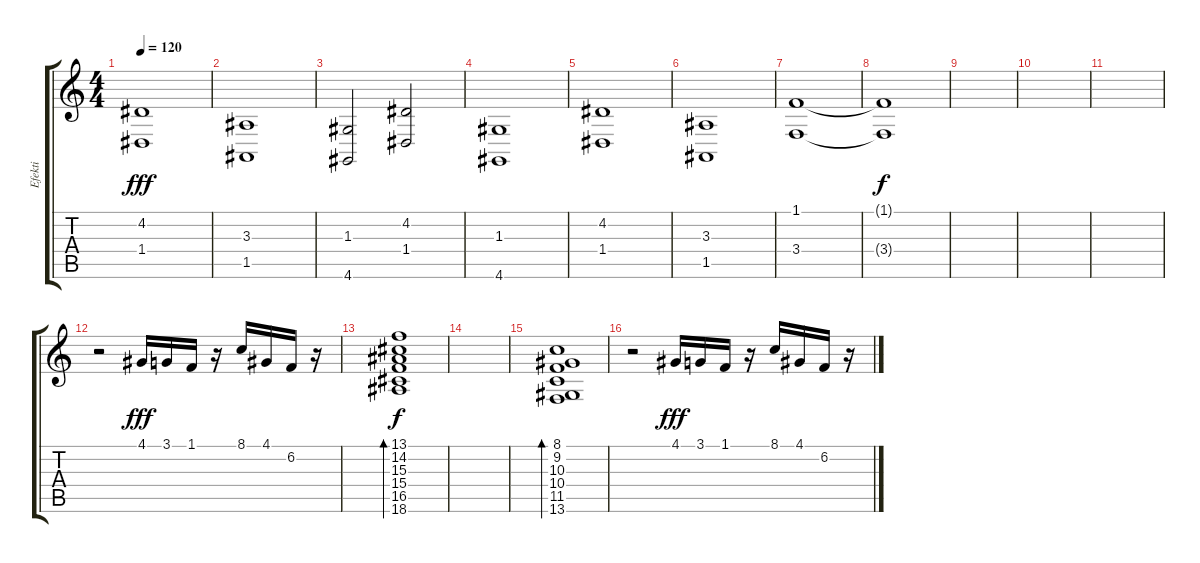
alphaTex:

\track ("Efekti" "Efekti") {instrument synthbrass1}
\staff {score tabs}
\tuning (E4 B3 G3 D3 A2 E2) {hide}
\ts (4 4)
\tempo 120
\clef g2
\ks c
(4.2 1.4).1{dy fff} |
(3.3 1.5).1 |
(1.3 4.6).2 (4.2 1.4).2 |
(1.3 4.6).1 |
(4.2 1.4).1 |
(3.3 1.5).1 |
(1.1 3.4).1 |
(1.1{t} 3.4{t}).1{dy f} |
|
|
|
r.2 4.1.16{dy fff} 3.1.16 1.1.16 r.16 8.1.16 4.1.16 6.2.16 r.16 |
(13.1 14.2 15.3 15.4 16.5 18.6).1{bd 60 dy f} |
|
(8.1 9.2 10.3 10.4 11.5 13.6).1{bd 60} |
r.2 4.1.16{dy fff} 3.1.16 1.1.16 r.16 8.1.16 4.1.16 6.2.16 r.16
